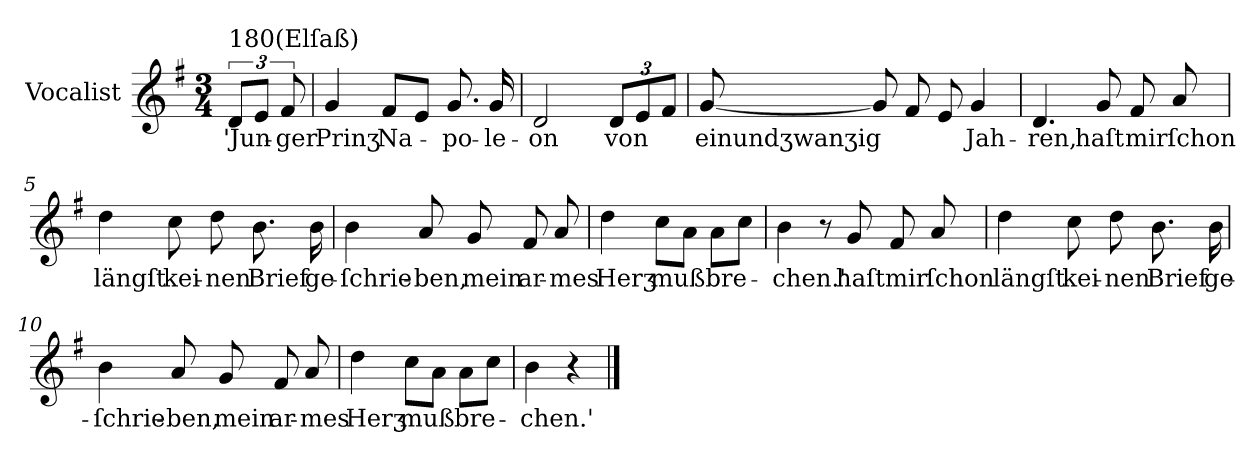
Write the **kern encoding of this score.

**kern	**text
*part1	*part1
*staff1	*staff1
*I"Vocalist	*
*k[f#]	*
*G:	*
*M3/4	*
=	=
!LO:TX:a:t=180(Elſaß)	!
12dL	'Jun-
12eJ	.
12f#	-ger
=1	=1
4g	Prinʒ
8f#L	Na-
8eJ	.
8.g	-po-
16g	-le-
=2	=2
2d	-on
12dL	von
12e	.
12f#J	.
=3	=3
[8g	einundʒwanʒig
8g]	.
8f#	.
8e	.
4g	Jah-
=4	=4
4.d	-ren,
8g	haſt
8f#	mir
8a	ſchon
=5	=5
4dd	längſt
8cc	kei-
8dd	-nen
8.b	Brief
16b	ge-
=6	=6
4b	-ſchrie-
8a	-ben,
8g	mein
8f#	ar-
8a	-mes
=7	=7
4dd	Herʒ
8ccL	muß
8aJ	.
8aL	bre-
8ccJ	.
=8	=8
4b	-chen.'
8r	.
8g	haſt
8f#	mir
8a	ſchon
=9	=9
4dd	längſt
8cc	kei-
8dd	-nen
8.b	Brief
16b	ge-
=10	=10
4b	-ſchrie-
8a	-ben,
8g	mein
8f#	ar-
8a	-mes
=11	=11
4dd	Herʒ
8ccL	muß
8aJ	.
8aL	bre-
8ccJ	.
=12	=12
4b	-chen.'
4r	.
==	==
*-	*-
